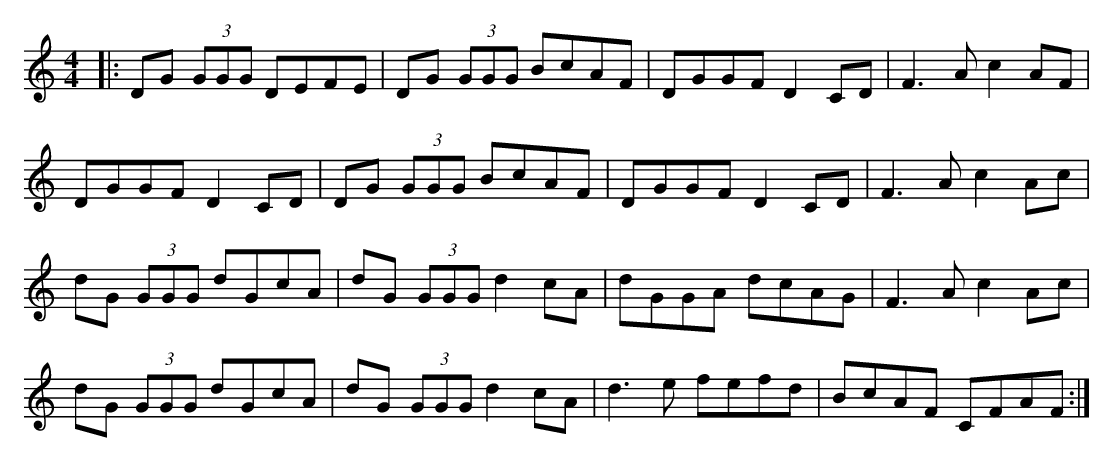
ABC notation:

X:1
M:4/4
K:Gmix
|:DG (3GGG DEFE|DG (3GGG BcAF|DGGF D2CD|F3A c2AF|
DGGF D2CD|DG (3GGG BcAF|DGGF D2CD|F3A c2Ac|
dG (3GGG dGcA|dG (3GGG d2cA|dGGA dcAG|F3A c2Ac|
dG (3GGG dGcA|dG (3GGG d2cA|d3e fefd|BcAF CFAF:|
